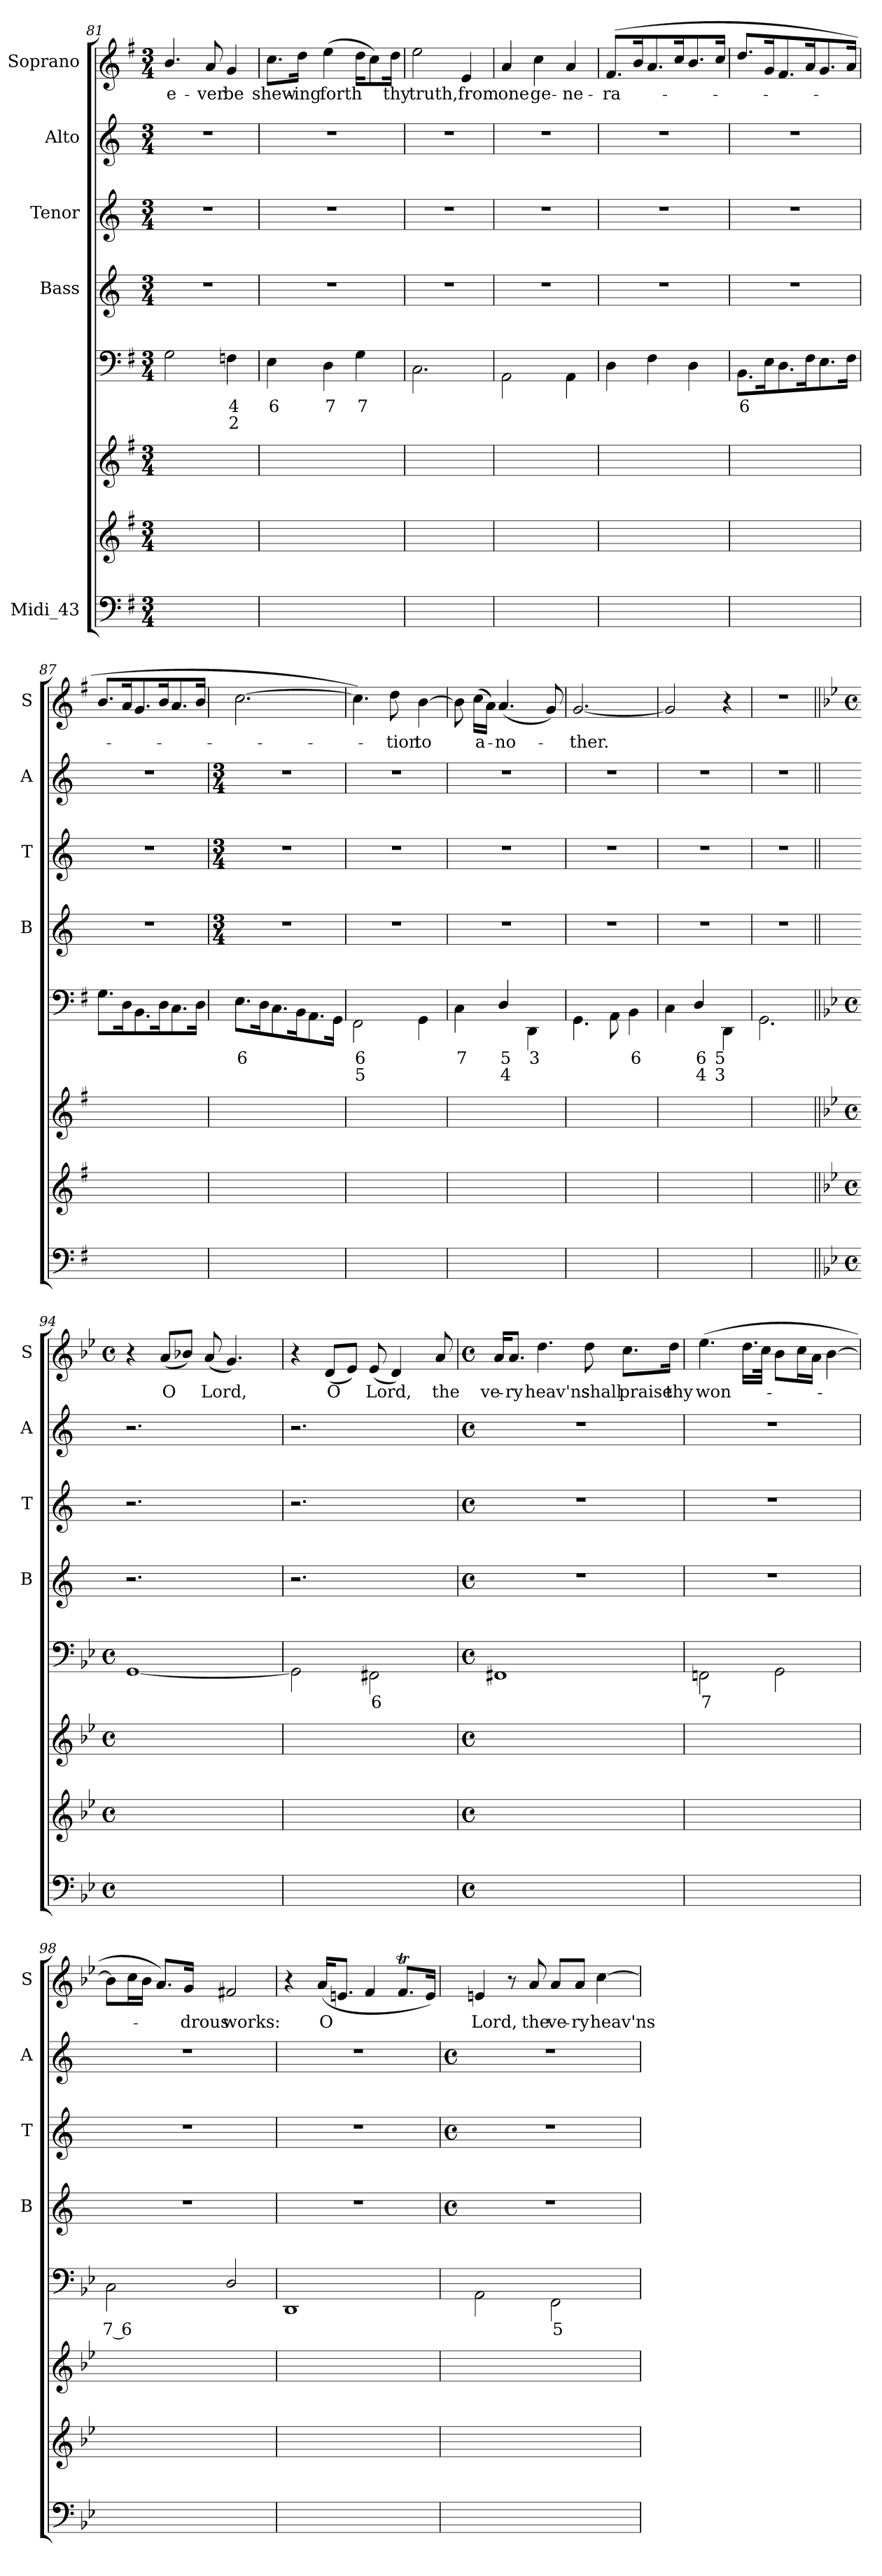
**kern	**kern	**kern	**kern	**text	**text	**kern	**kern	**kern	**kern	**text
*part5	*part5	*part5	*part5	*part5	*part5	*part4	*part3	*part2	*part1	*part1
*staff8	*staff7	*staff6	*staff5	*staff5	*staff5	*staff4	*staff3	*staff2	*staff1	*staff1
*I"Midi_43	*	*	*	*	*	*I"Bass	*I"Tenor	*I"Alto	*I"Soprano	*
*	*	*	*	*	*	*I'B	*I'T	*I'A	*I'S	*
!!LO:PB:g=z
*clefF4	*clefG2	*clefG2	*clefF4	*	*	*clefG2	*clefG2	*clefG2	*clefG2	*
*k[f#]	*k[f#]	*k[f#]	*k[f#]	*	*	*k[]	*k[]	*k[]	*k[f#]	*
*G:	*G:	*G:	*G:	*	*	*	*	*	*G:	*
*M3/4	*M3/4	*M3/4	*M3/4	*	*	*M3/4	*M3/4	*M3/4	*M3/4	*
=81	=81	=81	=81	=81	=81	=81	=81	=81	=81	=81
*	*	*	*^	*	*	*	*	*	*	*
!	!	!	!	!	!	!	!	!	!	!	!LO:LY:b
2.ryy	2.ryy	2.ryy	2.ryy	2G\	.	.	2.r	2.r	2.r	4.b/	e-
!	!	!	!	!	!	!	!	!	!	!	!LO:LY:b
.	.	.	.	.	.	.	.	.	.	8a/	-ver
!	!	!	!	!	!LO:LY:b	!LO:LY:b	!	!	!	!	!LO:LY:b
.	.	.	.	4Fn\	4	2	.	.	.	4g/	be
=82	=82	=82	=82	=82	=82	=82	=82	=82	=82	=82	=82
!	!	!	!	!	!LO:LY:b	!	!	!	!	!	!LO:LY:b
2.ryy	2.ryy	2.ryy	2.ryy	4E\	6	.	2.r	2.r	2.r	8.cc\L	shew-
!	!	!	!	!	!	!	!	!	!	!	!LO:LY:b
.	.	.	.	.	.	.	.	.	.	16dd\Jk	-ing
!	!	!	!	!	!LO:LY:b	!	!	!	!	!	!LO:LY:b
.	.	.	.	4D\	7	.	.	.	.	(>4ee\	forth
!	!	!	!	!	!LO:LY:b	!	!	!	!	!	!
.	.	.	.	4G\	7	.	.	.	.	16dd\KL	.
.	.	.	.	.	.	.	.	.	.	8cc\)	.
!	!	!	!	!	!	!	!	!	!	!	!LO:LY:b
.	.	.	.	.	.	.	.	.	.	16dd\Jk	thy
=83	=83	=83	=83	=83	=83	=83	=83	=83	=83	=83	=83
!	!	!	!	!	!	!	!	!	!	!	!LO:LY:b
2.ryy	2.ryy	2.ryy	2.ryy	2.C\	.	.	2.r	2.r	2.r	2ee\	truth,
!	!	!	!	!	!	!	!	!	!	!	!LO:LY:b
.	.	.	.	.	.	.	.	.	.	4e/	from
=84	=84	=84	=84	=84	=84	=84	=84	=84	=84	=84	=84
!	!	!	!	!	!	!	!	!	!	!	!LO:LY:b
2.ryy	2.ryy	2.ryy	2.ryy	2AA\	.	.	2.r	2.r	2.r	4a/	one
!	!	!	!	!	!	!	!	!	!	!	!LO:LY:b
.	.	.	.	.	.	.	.	.	.	4cc\	ge-
!	!	!	!	!	!	!	!	!	!	!	!LO:LY:b
.	.	.	.	4AA\	.	.	.	.	.	4a/	-ne-
=85	=85	=85	=85	=85	=85	=85	=85	=85	=85	=85	=85
!	!	!	!	!	!	!	!	!	!	!	!LO:LY:b
2.ryy	2.ryy	2.ryy	2.ryy	4D\	.	.	2.r	2.r	2.r	(<8.f#/L	-ra-
.	.	.	.	.	.	.	.	.	.	16b/K	.
.	.	.	.	4F#\	.	.	.	.	.	8.a/	.
.	.	.	.	.	.	.	.	.	.	16cc/K	.
.	.	.	.	4D\	.	.	.	.	.	8.b/	.
.	.	.	.	.	.	.	.	.	.	16cc/Jk	.
=86	=86	=86	=86	=86	=86	=86	=86	=86	=86	=86	=86
!	!	!	!	!	!LO:LY:b	!	!	!	!	!	!
2.ryy	2.ryy	2.ryy	2.ryy	8.BB\L	6	.	2.r	2.r	2.r	8.dd/L	.
.	.	.	.	16E\K	.	.	.	.	.	16g/K	.
.	.	.	.	8.D\	.	.	.	.	.	8.f#/	.
.	.	.	.	16F#\K	.	.	.	.	.	16a/K	.
.	.	.	.	8.E\	.	.	.	.	.	8.g/	.
.	.	.	.	16F#\Jk	.	.	.	.	.	16a/Jk	.
=87	=87	=87	=87	=87	=87	=87	=87	=87	=87	=87	=87
2.ryy	2.ryy	2.ryy	2.ryy	8.G\L	.	.	2.r	2.r	2.r	8.b/L	.
.	.	.	.	16D\K	.	.	.	.	.	16a/K	.
.	.	.	.	8.BB\	.	.	.	.	.	8.g/	.
.	.	.	.	16D\K	.	.	.	.	.	16b/K	.
.	.	.	.	8.C\	.	.	.	.	.	8.a/	.
.	.	.	.	16D\Jk	.	.	.	.	.	16b/Jk	.
!!LO:PB:g=z
=88	=88	=88	=88	=88	=88	=88	=88	=88	=88	=88	=88
*	*	*	*	*	*	*	*M3/4	*M3/4	*M3/4	*	*
!	!	!	!	!	!LO:LY:b	!	!	!	!	!	!
2.ryy	2.ryy	2.ryy	2.ryy	8.E\L	6	.	2.r	2.r	2.r	[2.cc\	.
.	.	.	.	16D\K	.	.	.	.	.	.	.
.	.	.	.	8.C\	.	.	.	.	.	.	.
.	.	.	.	16BB\K	.	.	.	.	.	.	.
.	.	.	.	8.AA\	.	.	.	.	.	.	.
.	.	.	.	16GG\Jk	.	.	.	.	.	.	.
=89	=89	=89	=89	=89	=89	=89	=89	=89	=89	=89	=89
!	!	!	!	!	!LO:LY:b	!LO:LY:b	!	!	!	!	!
2.ryy	2.ryy	2.ryy	2.ryy	2FF#\	6	5	2.r	2.r	2.r	4.cc\])	.
!	!	!	!	!	!	!	!	!	!	!	!LO:LY:b
.	.	.	.	.	.	.	.	.	.	8dd\	tion
!	!	!	!	!	!	!	!	!	!	!	!LO:LY:b
.	.	.	.	4GG\	.	.	.	.	.	[4b\	to
=90	=90	=90	=90	=90	=90	=90	=90	=90	=90	=90	=90
!	!	!	!	!	!LO:LY:b	!	!	!	!	!	!
2.ryy	2.ryy	2.ryy	2.ryy	4C\	7	.	2.r	2.r	2.r	8b\]	.
!	!	!	!	!	!	!	!	!	!	!	!LO:LY:b
.	.	.	.	.	.	.	.	.	.	(>16cc\LL	a-
.	.	.	.	.	.	.	.	.	.	16a\JJ)	.
!	!	!	!	!	!LO:LY:b	!LO:LY:b	!	!	!	!	!LO:LY:b
.	.	.	.	4D/	5	4	.	.	.	(<4.a/	no-
!	!	!	!	!	!LO:LY:b	!	!	!	!	!	!
.	.	.	.	4DD\	3	.	.	.	.	.	.
.	.	.	.	.	.	.	.	.	.	8g/)	.
=91	=91	=91	=91	=91	=91	=91	=91	=91	=91	=91	=91
!	!	!	!	!	!	!	!	!	!	!	!LO:LY:b
2.ryy	2.ryy	2.ryy	2.ryy	4.GG\	.	.	2.r	2.r	2.r	[2.g/	ther.
.	.	.	.	8AA\	.	.	.	.	.	.	.
!	!	!	!	!	!LO:LY:b	!	!	!	!	!	!
.	.	.	.	4BB\	6	.	.	.	.	.	.
=92	=92	=92	=92	=92	=92	=92	=92	=92	=92	=92	=92
2.ryy	2.ryy	2.ryy	2.ryy	4C\	.	.	2.r	2.r	2.r	2g/]	.
!	!	!	!	!	!LO:LY:b	!LO:LY:b	!	!	!	!	!
.	.	.	.	4D/	6	4	.	.	.	.	.
!	!	!	!	!	!LO:LY:b	!LO:LY:b	!	!	!	!	!
.	.	.	.	4DD\	5	3	.	.	.	4r	.
=93	=93	=93	=93	=93	=93	=93	=93	=93	=93	=93	=93
2.ryy	2.ryy	2.ryy	2.ryy	2.GG\	.	.	2.r	2.r	2.r	2.r	.
=94||	=94||	=94||	=94||	=94||	=94||	=94||	=94||	=94||	=94||	=94||	=94||
*k[b-e-]	*k[b-e-]	*k[b-e-]	*k[b-e-]	*	*	*	*	*	*	*k[b-e-]	*
*B-:	*B-:	*B-:	*B-:	*	*	*	*	*	*	*B-:	*
*M4/4	*M4/4	*M4/4	*M4/4	*	*	*	*	*	*	*M4/4	*
*met(c)	*met(c)	*met(c)	*met(c)	*	*	*	*	*	*	*met(c)	*
*	*	*	*	*	*	*	*	*	*	*MM80	*
1ryy	1ryy	1ryy	1ryy	[1GG	.	.	2.r	2.r	2.r	4r	.
!	!	!	!	!	!	!	!	!	!	!	!LO:LY:b
.	.	.	.	.	.	.	.	.	.	(<8a/L	O
.	.	.	.	.	.	.	.	.	.	8b-X/J)	.
!	!	!	!	!	!	!	!	!	!	!	!LO:LY:b
.	.	.	.	.	.	.	.	.	.	(<8a/	Lord,
.	.	.	.	.	.	.	.	.	.	4.g/)	.
.	.	.	.	.	.	.	4ryy	4ryy	4ryy	.	.
=95	=95	=95	=95	=95	=95	=95	=95	=95	=95	=95	=95
1ryy	1ryy	1ryy	1ryy	2GG\]	.	.	2.r	2.r	2.r	4r	.
!	!	!	!	!	!	!	!	!	!	!	!LO:LY:b
.	.	.	.	.	.	.	.	.	.	(<8d/L	O
.	.	.	.	.	.	.	.	.	.	8e-/J)	.
!	!	!	!	!	!LO:LY:b	!	!	!	!	!	!LO:LY:b
.	.	.	.	2FF#X\	6	.	.	.	.	(<8e-/	Lord,
.	.	.	.	.	.	.	.	.	.	4d/)	.
.	.	.	.	.	.	.	4ryy	4ryy	4ryy	.	.
!	!	!	!	!	!	!	!	!	!	!	!LO:LY:b
.	.	.	.	.	.	.	.	.	.	8a/	the
!!LO:PB:g=z
=96	=96	=96	=96	=96	=96	=96	=96	=96	=96	=96	=96
*M4/4	*M4/4	*M4/4	*M4/4	*	*	*	*M4/4	*M4/4	*M4/4	*M4/4	*
*met(c)	*met(c)	*met(c)	*met(c)	*	*	*	*met(c)	*met(c)	*met(c)	*met(c)	*
*	*	*	*	*	*	*	*	*	*	*MM80	*
!	!	!	!	!	!	!	!	!	!	!	!LO:LY:b
1ryy	1ryy	1ryy	1ryy	1FF#X	.	.	1r	1r	1r	16a/KL	ve-
!	!	!	!	!	!	!	!	!	!	!	!LO:LY:b
.	.	.	.	.	.	.	.	.	.	8.a/J	-ry
!	!	!	!	!	!	!	!	!	!	!	!LO:LY:b
.	.	.	.	.	.	.	.	.	.	4.dd\	heav'ns
!	!	!	!	!	!	!	!	!	!	!	!LO:LY:b
.	.	.	.	.	.	.	.	.	.	8dd\	shall
!	!	!	!	!	!	!	!	!	!	!	!LO:LY:b
.	.	.	.	.	.	.	.	.	.	8.cc\L	praise
!	!	!	!	!	!	!	!	!	!	!	!LO:LY:b
.	.	.	.	.	.	.	.	.	.	16dd\Jk	thy
=97	=97	=97	=97	=97	=97	=97	=97	=97	=97	=97	=97
!	!	!	!	!	!LO:LY:b	!	!	!	!	!	!LO:LY:b
1ryy	1ryy	1ryy	1ryy	2FFn\	7	.	1r	1r	1r	(>4.ee-\	won-
.	.	.	.	.	.	.	.	.	.	16.dd\LL	.
.	.	.	.	.	.	.	.	.	.	32cc\JJk	.
.	.	.	.	2GG\	.	.	.	.	.	8b-\L	.
.	.	.	.	.	.	.	.	.	.	16cc\L	.
.	.	.	.	.	.	.	.	.	.	16a\JJ	.
.	.	.	.	.	.	.	.	.	.	[4b-\	.
=98	=98	=98	=98	=98	=98	=98	=98	=98	=98	=98	=98
!	!	!	!	!	!LO:LY:b	!	!	!	!	!	!
1ryy	1ryy	1ryy	1ryy	2C\	7 6	.	1r	1r	1r	8b-\L]	.
.	.	.	.	.	.	.	.	.	.	16cc\L	.
.	.	.	.	.	.	.	.	.	.	16b-\JJ	.
.	.	.	.	.	.	.	.	.	.	8.a/L)	.
!	!	!	!	!	!	!	!	!	!	!	!LO:LY:b
.	.	.	.	.	.	.	.	.	.	16g/Jk	drous
!	!	!	!	!	!	!	!	!	!	!	!LO:LY:b
.	.	.	.	2D/	.	.	.	.	.	2f#X/	works:
=99	=99	=99	=99	=99	=99	=99	=99	=99	=99	=99	=99
1ryy	1ryy	1ryy	1ryy	1DD	.	.	1r	1r	1r	4r	.
!	!	!	!	!	!	!	!	!	!	!	!LO:LY:b
.	.	.	.	.	.	.	.	.	.	(<16a/KL	O
.	.	.	.	.	.	.	.	.	.	8.en/J	.
.	.	.	.	.	.	.	.	.	.	4f/	.
.	.	.	.	.	.	.	.	.	.	8.fT/L	.
.	.	.	.	.	.	.	.	.	.	16e/Jk)	.
!!LO:PB:g=z
=100	=100	=100	=100	=100	=100	=100	=100	=100	=100	=100	=100
*	*	*	*	*	*	*	*M4/4	*M4/4	*M4/4	*	*
*	*	*	*	*	*	*	*met(c)	*met(c)	*met(c)	*	*
!	!	!	!	!	!	!	!	!	!	!	!LO:LY:b
1ryy	1ryy	1ryy	1ryy	2AA\	.	.	1r	1r	1r	4en/	Lord,
.	.	.	.	.	.	.	.	.	.	8r	.
!	!	!	!	!	!	!	!	!	!	!	!LO:LY:b
.	.	.	.	.	.	.	.	.	.	8a/	the
!	!	!	!	!	!LO:LY:b	!	!	!	!	!	!LO:LY:b
.	.	.	.	2FF\	5	.	.	.	.	8a/L	ve-
!	!	!	!	!	!	!	!	!	!	!	!LO:LY:b
.	.	.	.	.	.	.	.	.	.	8a/J	-ry
!	!	!	!	!	!	!	!	!	!	!	!LO:LY:b
.	.	.	.	.	.	.	.	.	.	[4cc\	heav'ns
*	*	*	*v	*v	*	*	*	*	*	*	*
=	=	=	=	=	=	=	=	=	=	=
*-	*-	*-	*-	*-	*-	*-	*-	*-	*-	*-
